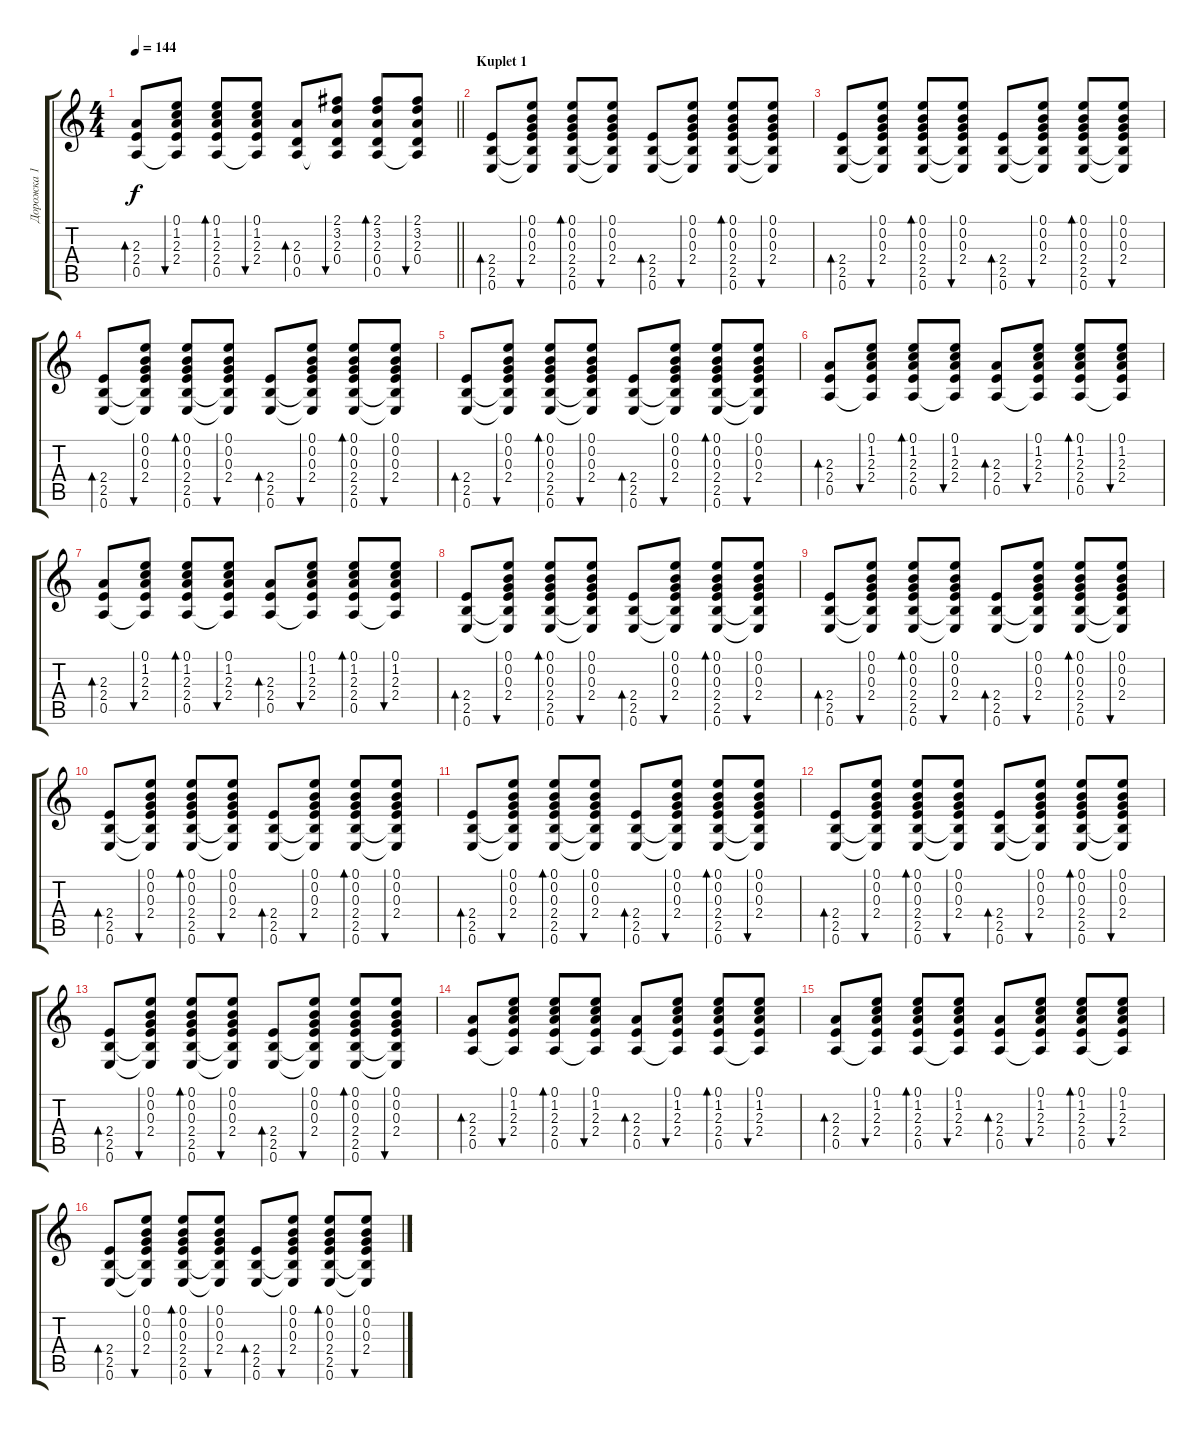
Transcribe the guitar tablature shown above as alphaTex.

\track ("Дорожка 1" "Дорожка 1") {instrument acousticguitarsteel}
\staff {score tabs}
\tuning (E4 B3 G3 D3 A2 E2) {hide}
\ts (4 4)
\tempo 144
\clef g2
\barLineRight lightlight
\ks c
(2.3 2.4 0.5).8{bd 60 dy f} (0.1 1.2 2.3 2.4 0.5{t}).8{bu 60} (0.1 1.2 2.3 2.4 0.5).8{bd 60} (0.1 1.2 2.3 2.4 0.5{t}).8{bu 60} (2.3 0.4 0.5).8{bd 60} (2.1 3.2 2.3 0.4 0.5{t}).8{bu 60} (2.1 3.2 2.3 0.4 0.5).8{bd 60} (2.1 3.2 2.3 0.4 0.5{t}).8{bu 60} |
\section ("" "Kuplet 1")
(2.4 2.5 0.6).8{bd 60} (0.1 0.2 0.3 2.4 2.5{t} 0.6{t}).8{bu 60} (0.1 0.2 0.3 2.4 2.5 0.6).8{bd 60} (0.1 0.2 0.3 2.4 2.5{t} 0.6{t}).8{bu 60} (2.4 2.5 0.6).8{bd 60} (0.1 0.2 0.3 2.4 2.5{t} 0.6{t}).8{bu 60} (0.1 0.2 0.3 2.4 2.5 0.6).8{bd 60} (0.1 0.2 0.3 2.4 2.5{t} 0.6{t}).8{bu 60} |
(2.4 2.5 0.6).8{bd 60} (0.1 0.2 0.3 2.4 2.5{t} 0.6{t}).8{bu 60} (0.1 0.2 0.3 2.4 2.5 0.6).8{bd 60} (0.1 0.2 0.3 2.4 2.5{t} 0.6{t}).8{bu 60} (2.4 2.5 0.6).8{bd 60} (0.1 0.2 0.3 2.4 2.5{t} 0.6{t}).8{bu 60} (0.1 0.2 0.3 2.4 2.5 0.6).8{bd 60} (0.1 0.2 0.3 2.4 2.5{t} 0.6{t}).8{bu 60} |
(2.4 2.5 0.6).8{bd 60} (0.1 0.2 0.3 2.4 2.5{t} 0.6{t}).8{bu 60} (0.1 0.2 0.3 2.4 2.5 0.6).8{bd 60} (0.1 0.2 0.3 2.4 2.5{t} 0.6{t}).8{bu 60} (2.4 2.5 0.6).8{bd 60} (0.1 0.2 0.3 2.4 2.5{t} 0.6{t}).8{bu 60} (0.1 0.2 0.3 2.4 2.5 0.6).8{bd 60} (0.1 0.2 0.3 2.4 2.5{t} 0.6{t}).8{bu 60} |
(2.4 2.5 0.6).8{bd 60} (0.1 0.2 0.3 2.4 2.5{t} 0.6{t}).8{bu 60} (0.1 0.2 0.3 2.4 2.5 0.6).8{bd 60} (0.1 0.2 0.3 2.4 2.5{t} 0.6{t}).8{bu 60} (2.4 2.5 0.6).8{bd 60} (0.1 0.2 0.3 2.4 2.5{t} 0.6{t}).8{bu 60} (0.1 0.2 0.3 2.4 2.5 0.6).8{bd 60} (0.1 0.2 0.3 2.4 2.5{t} 0.6{t}).8{bu 60} |
(2.3 2.4 0.5).8{bd 60} (0.1 1.2 2.3 2.4 0.5{t}).8{bu 60} (0.1 1.2 2.3 2.4 0.5).8{bd 60} (0.1 1.2 2.3 2.4 0.5{t}).8{bu 60} (2.3 2.4 0.5).8{bd 60} (0.1 1.2 2.3 2.4 0.5{t}).8{bu 60} (0.1 1.2 2.3 2.4 0.5).8{bd 60} (0.1 1.2 2.3 2.4 0.5{t}).8{bu 60} |
(2.3 2.4 0.5).8{bd 60} (0.1 1.2 2.3 2.4 0.5{t}).8{bu 60} (0.1 1.2 2.3 2.4 0.5).8{bd 60} (0.1 1.2 2.3 2.4 0.5{t}).8{bu 60} (2.3 2.4 0.5).8{bd 60} (0.1 1.2 2.3 2.4 0.5{t}).8{bu 60} (0.1 1.2 2.3 2.4 0.5).8{bd 60} (0.1 1.2 2.3 2.4 0.5{t}).8{bu 60} |
(2.4 2.5 0.6).8{bd 60} (0.1 0.2 0.3 2.4 2.5{t} 0.6{t}).8{bu 60} (0.1 0.2 0.3 2.4 2.5 0.6).8{bd 60} (0.1 0.2 0.3 2.4 2.5{t} 0.6{t}).8{bu 60} (2.4 2.5 0.6).8{bd 60} (0.1 0.2 0.3 2.4 2.5{t} 0.6{t}).8{bu 60} (0.1 0.2 0.3 2.4 2.5 0.6).8{bd 60} (0.1 0.2 0.3 2.4 2.5{t} 0.6{t}).8{bu 60} |
(2.4 2.5 0.6).8{bd 60} (0.1 0.2 0.3 2.4 2.5{t} 0.6{t}).8{bu 60} (0.1 0.2 0.3 2.4 2.5 0.6).8{bd 60} (0.1 0.2 0.3 2.4 2.5{t} 0.6{t}).8{bu 60} (2.4 2.5 0.6).8{bd 60} (0.1 0.2 0.3 2.4 2.5{t} 0.6{t}).8{bu 60} (0.1 0.2 0.3 2.4 2.5 0.6).8{bd 60} (0.1 0.2 0.3 2.4 2.5{t} 0.6{t}).8{bu 60} |
(2.4 2.5 0.6).8{bd 60} (0.1 0.2 0.3 2.4 2.5{t} 0.6{t}).8{bu 60} (0.1 0.2 0.3 2.4 2.5 0.6).8{bd 60} (0.1 0.2 0.3 2.4 2.5{t} 0.6{t}).8{bu 60} (2.4 2.5 0.6).8{bd 60} (0.1 0.2 0.3 2.4 2.5{t} 0.6{t}).8{bu 60} (0.1 0.2 0.3 2.4 2.5 0.6).8{bd 60} (0.1 0.2 0.3 2.4 2.5{t} 0.6{t}).8{bu 60} |
(2.4 2.5 0.6).8{bd 60} (0.1 0.2 0.3 2.4 2.5{t} 0.6{t}).8{bu 60} (0.1 0.2 0.3 2.4 2.5 0.6).8{bd 60} (0.1 0.2 0.3 2.4 2.5{t} 0.6{t}).8{bu 60} (2.4 2.5 0.6).8{bd 60} (0.1 0.2 0.3 2.4 2.5{t} 0.6{t}).8{bu 60} (0.1 0.2 0.3 2.4 2.5 0.6).8{bd 60} (0.1 0.2 0.3 2.4 2.5{t} 0.6{t}).8{bu 60} |
(2.4 2.5 0.6).8{bd 60} (0.1 0.2 0.3 2.4 2.5{t} 0.6{t}).8{bu 60} (0.1 0.2 0.3 2.4 2.5 0.6).8{bd 60} (0.1 0.2 0.3 2.4 2.5{t} 0.6{t}).8{bu 60} (2.4 2.5 0.6).8{bd 60} (0.1 0.2 0.3 2.4 2.5{t} 0.6{t}).8{bu 60} (0.1 0.2 0.3 2.4 2.5 0.6).8{bd 60} (0.1 0.2 0.3 2.4 2.5{t} 0.6{t}).8{bu 60} |
(2.4 2.5 0.6).8{bd 60} (0.1 0.2 0.3 2.4 2.5{t} 0.6{t}).8{bu 60} (0.1 0.2 0.3 2.4 2.5 0.6).8{bd 60} (0.1 0.2 0.3 2.4 2.5{t} 0.6{t}).8{bu 60} (2.4 2.5 0.6).8{bd 60} (0.1 0.2 0.3 2.4 2.5{t} 0.6{t}).8{bu 60} (0.1 0.2 0.3 2.4 2.5 0.6).8{bd 60} (0.1 0.2 0.3 2.4 2.5{t} 0.6{t}).8{bu 60} |
(2.3 2.4 0.5).8{bd 60} (0.1 1.2 2.3 2.4 0.5{t}).8{bu 60} (0.1 1.2 2.3 2.4 0.5).8{bd 60} (0.1 1.2 2.3 2.4 0.5{t}).8{bu 60} (2.3 2.4 0.5).8{bd 60} (0.1 1.2 2.3 2.4 0.5{t}).8{bu 60} (0.1 1.2 2.3 2.4 0.5).8{bd 60} (0.1 1.2 2.3 2.4 0.5{t}).8{bu 60} |
(2.3 2.4 0.5).8{bd 60} (0.1 1.2 2.3 2.4 0.5{t}).8{bu 60} (0.1 1.2 2.3 2.4 0.5).8{bd 60} (0.1 1.2 2.3 2.4 0.5{t}).8{bu 60} (2.3 2.4 0.5).8{bd 60} (0.1 1.2 2.3 2.4 0.5{t}).8{bu 60} (0.1 1.2 2.3 2.4 0.5).8{bd 60} (0.1 1.2 2.3 2.4 0.5{t}).8{bu 60} |
(2.4 2.5 0.6).8{bd 60} (0.1 0.2 0.3 2.4 2.5{t} 0.6{t}).8{bu 60} (0.1 0.2 0.3 2.4 2.5 0.6).8{bd 60} (0.1 0.2 0.3 2.4 2.5{t} 0.6{t}).8{bu 60} (2.4 2.5 0.6).8{bd 60} (0.1 0.2 0.3 2.4 2.5{t} 0.6{t}).8{bu 60} (0.1 0.2 0.3 2.4 2.5 0.6).8{bd 60} (0.1 0.2 0.3 2.4 2.5{t} 0.6{t}).8{bu 60}
